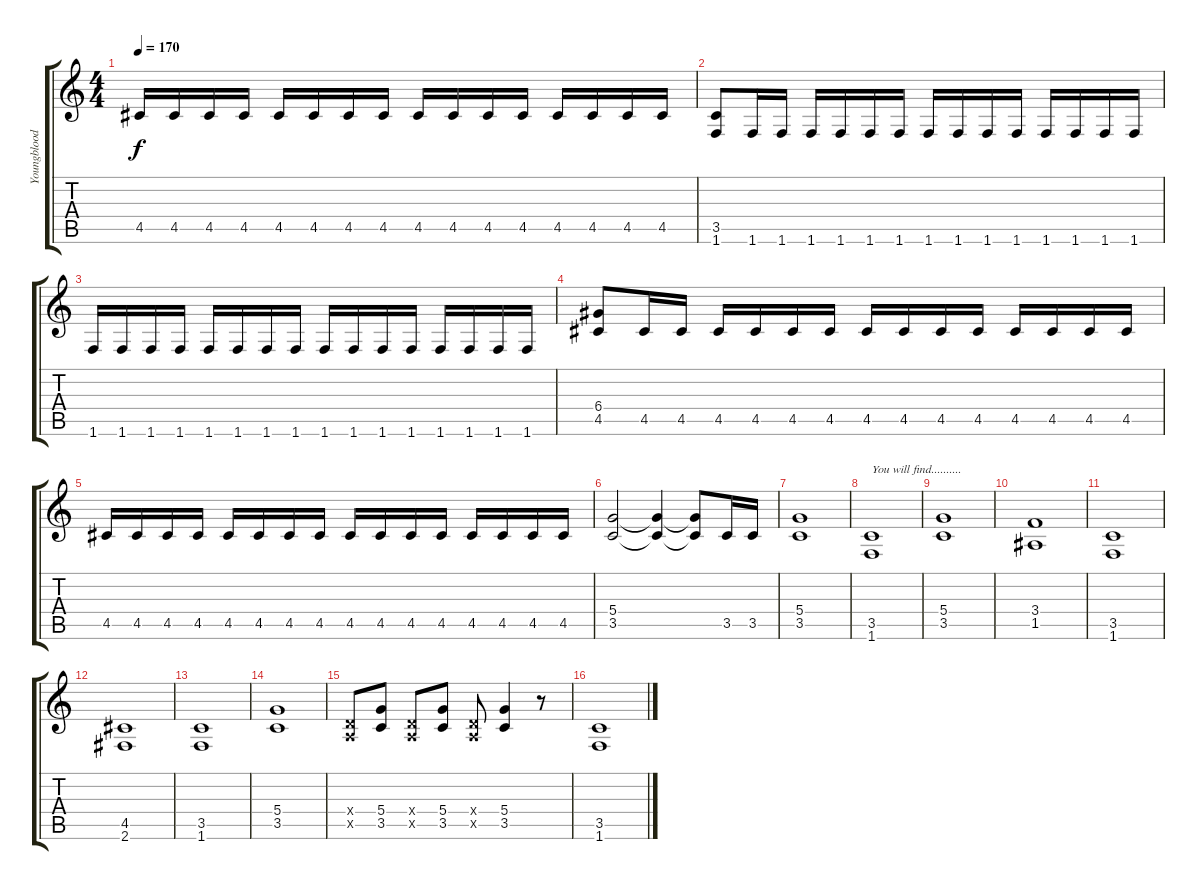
\track ("Youngblood (Lider)" "Youngblood") {instrument overdrivenguitar}
\staff {score tabs}
\tuning (E4 B3 G3 D3 A2 E2) {hide}
\ts (4 4)
\tempo 170
\clef g2
\ks c
4.5.16{dy f} 4.5.16 4.5.16 4.5.16 4.5.16 4.5.16 4.5.16 4.5.16 4.5.16 4.5.16 4.5.16 4.5.16 4.5.16 4.5.16 4.5.16 4.5.16 |
(3.5 1.6).8 1.6.16 1.6.16 1.6.16 1.6.16 1.6.16 1.6.16 1.6.16 1.6.16 1.6.16 1.6.16 1.6.16 1.6.16 1.6.16 1.6.16 |
1.6.16 1.6.16 1.6.16 1.6.16 1.6.16 1.6.16 1.6.16 1.6.16 1.6.16 1.6.16 1.6.16 1.6.16 1.6.16 1.6.16 1.6.16 1.6.16 |
(6.4 4.5).8 4.5.16 4.5.16 4.5.16 4.5.16 4.5.16 4.5.16 4.5.16 4.5.16 4.5.16 4.5.16 4.5.16 4.5.16 4.5.16 4.5.16 |
4.5.16 4.5.16 4.5.16 4.5.16 4.5.16 4.5.16 4.5.16 4.5.16 4.5.16 4.5.16 4.5.16 4.5.16 4.5.16 4.5.16 4.5.16 4.5.16 |
(5.4 3.5).2 (5.4{t} 3.5{t}).4 (5.4{t} 3.5{t}).8 3.5.16 3.5.16 |
(5.4 3.5).1 |
(3.5 1.6).1{txt "You will find.........."} |
(5.4 3.5).1 |
(3.4 1.5).1 |
(3.5 1.6).1 |
(4.5 2.6).1 |
(3.5 1.6).1 |
(5.4 3.5).1 |
(0.4{x} 0.5{x}).8 (5.4 3.5).8 (0.4{x} 0.5{x}).8 (5.4 3.5).8 (0.4{x} 0.5{x}).8 (5.4 3.5).4 r.8 |
(3.5 1.6).1
